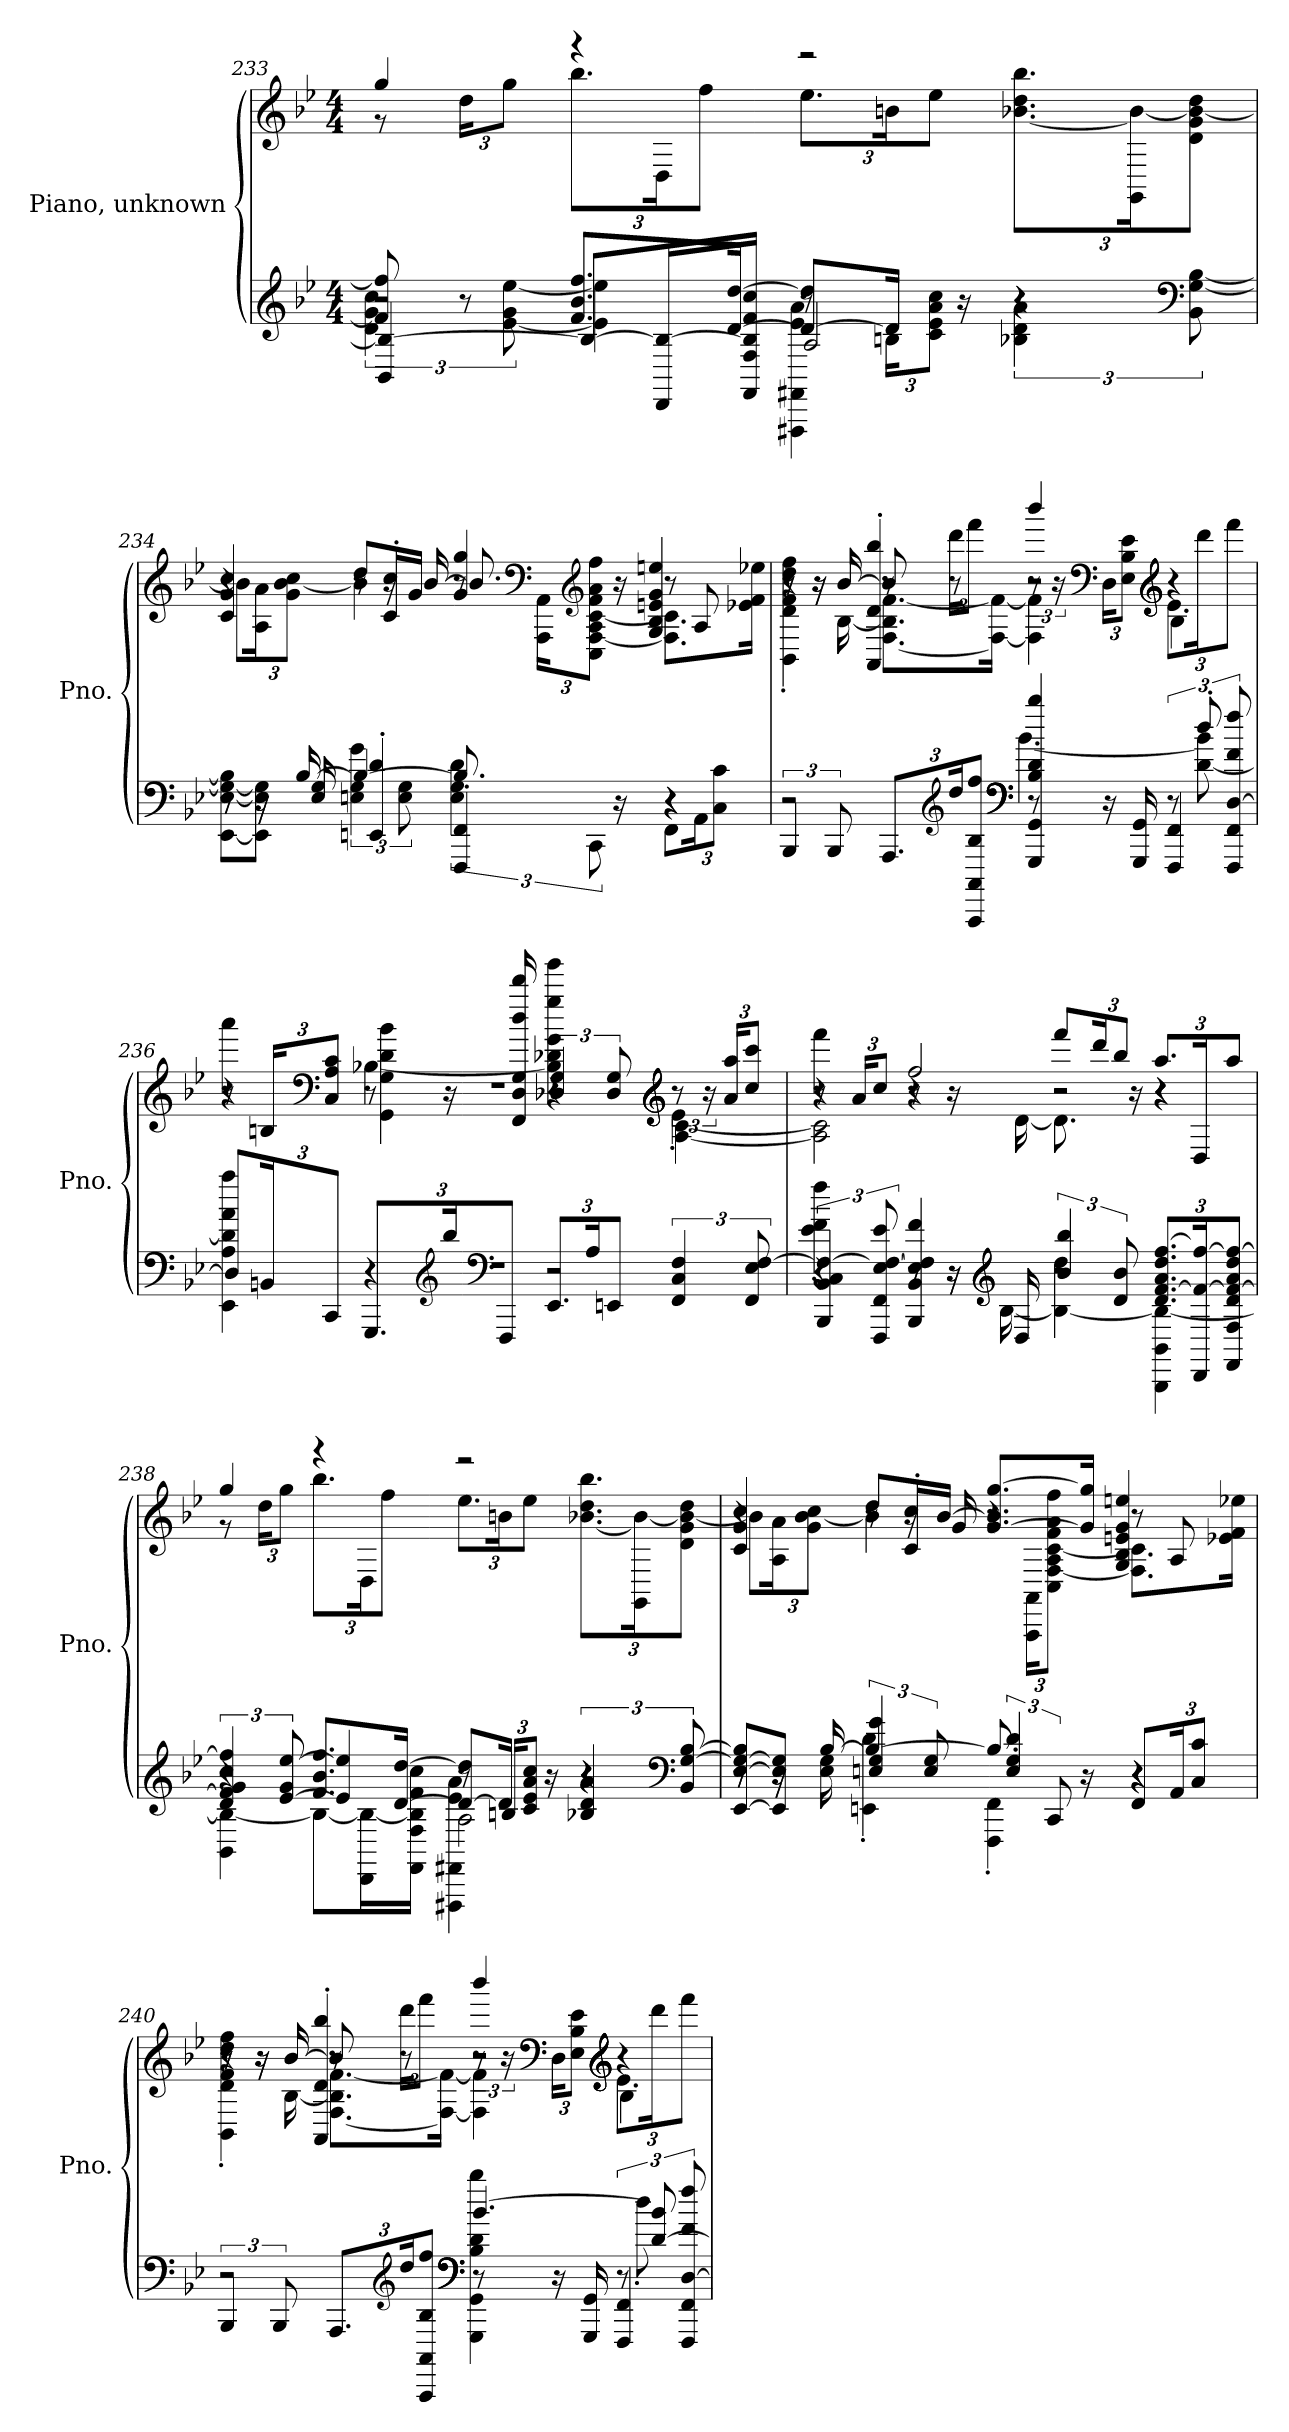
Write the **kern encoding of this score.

**kern	**kern
*part1	*part1
*staff2	*staff1
*I"Piano, unknown	*
*I'Pno.	*
!!LO:LB:g=z
*clefG2	*clefG2
*k[b-e-]	*k[b-e-]
*M4/4	*M4/4
=233	=233
*^	*^
*	*^	*	*
*	*	*^	*	*
8f/] 8ff/]	6d\ 6g\ 6cc\	4BB-/ 4B-/_	2r	4gg/	8r
*	*	*	*	*	*Xbrackettup
8r	.	.	.	.	24dd\KL
.	[12e-\ 12g\ [12ee-\	.	.	.	12gg\J
8.f/ 8.b-/ 8.ff/L	4e-\] 4ee-\]	8B-/L_	.	4r	12.bb-\L
.	.	16DD/ 16B-/_L	.	.	24D\K
.	.	.	.	.	12ff\J
[16d/ [16dd/Jk	.	16FF/ 16F/ 16B-/] 16f/ 16cc/JJ	.	.	.
8d/_ 8dd/]L	8r	2A/	4FFF#X\ 4FF#X\ 4e-\ 4a\	2r	12.ee-\L
*	*Xbrackettup	*	*	*	*
16d/Jk]	24Bn\KL	.	.	.	24bn\K
.	12c\ 12e-\ 12a\ 12cc\J	.	.	.	12ee-\J
16r	.	.	.	.	.
*	*brackettup	*	*	*	*
4r	6B-X\ 6d\ 6a\	.	4r	.	[12.b-X\ 12.dd\ 12.bb-\L
.	.	.	.	.	24GG\ 24b-\_K
*clefF4	*	*	*	*	*
.	12BB-\ [12G\ [12B-\	.	.	.	12d\ 12g\ 12b-\_ 12dd\J
*	*	*v	*v	*	*
!!LO:LB:g=z
=234	=234	=234	=234	=234
*	*	*	*	*^
8r	[8EE-\ [8E-\ 8G\_ 8B-\]L	8r	4c/ 4g/ 4cc/	8b-\L]	4r
16r	8EE-\] 8E-\] 8G\]J	16r	.	24A\ 24a\K	.
.	.	.	.	12g\ [12b-\ 12cc\J	.
[16B-/	.	16E-/ 16G/	.	.	.
4B-/_	6En\ 6G\ 6g\	4EEn/' 4d/'	8dd/L	4b-\]	8r
.	.	.	16c/' 16cc/'L	.	16r
.	12E\ 12G\	.	.	.	.
.	.	.	16g/JJ	.	[16b-/
8.B-/]	6E\ 6G\ 6d\	4FFF/' 4FF/'	4g/ 4gg/	8r	8.b-/]
*	*	*	*clefF4	*	*
.	.	.	.	24AAA\ 24AA\KL	.
*	*	*	*clefG2	*	*
.	12CC\	.	.	12C\ [12F\ 12A\ [12c\ 12f\ 12a\ 12ff\J	.
16r	.	.	.	.	16r
4r	8FF\L	4r	8r	8.F\] 8.c\]L	4G/ 4B-/ 4en/ 4g/ 4een/
*	*Xbrackettup	*	*	*	*
.	24AA\K	.	8A/	.	.
.	12C\ 12c\J	.	.	.	.
.	.	.	.	16e-X\ 16f\ 16ee-X\Jk	.
*	*	*	*v	*v	*v
!!LO:LB:g=z
=235	=235	=235	=235
*	*	*brackettup	*
*	*	*	*^
*	*	*	*	*^
*	*	*	*	*	*^
2r	2r	6BBB-/	8r	4BB-\' 4d\' 4f\' 4dd\' 4ff\'	4r	8r
.	.	.	16r	.	.	16r
.	.	12BBB-/	.	.	.	.
.	.	.	[16b-/	.	.	[16B-\
*	*	*Xbrackettup	*	*	*	*
.	.	12.AAA/L	8b-/]	8r	4AA/' 4d/' 4bb-/'	[8.F\ 8.B-\] [8.f\L
*clefG2	*	*	*	*	*	*
.	.	24dd/K	8r	24ddd\KL	.	.
.	.	12AAA/ 12AA/ 12B-/ 12ff/J	.	12fff\J	.	.
.	.	.	.	.	.	16F\_ 16f\_Jk
*clefF4	*	*	*	*	*	*
*	*	*	*	*brackettup	*	*
4GGG/ 4GG/ 4B-/ 4d/ 4bb-/	[4.b-\	8r	4bbb-/	12r	2r	4F\] 4f\]
.	.	.	.	24r	.	.
*	*	*	*clefF4	*	*	*
.	.	16r	.	24D\KL	.	.
.	.	.	.	12E-\ 12B-\ 12e-\J	.	.
.	.	16GGG/ 16GG/	.	.	.	.
*	*	*	*clefG2	*	*	*
*	*	*brackettup	*	*Xbrackettup	*	*
8r	.	6FFF/ 6FF/	4r	12.e-\L	.	4B-\
8dd'/	[8d\ 8b-\]	.	.	24ddd\K	.	.
.	.	12FFF/ 12FF/ [12D/ 12f/ 12ff/	.	12fff\J	.	.
!!LO:PB:g=z	!!	!!	!!
=236	=236	=236	=236	=236	=236	=236
1r	4EE-\ 4A\ 4d\] 4a\ 4aa\	8D/L]	1r	4aaa\	8r	4r
*	*	*Xbrackettup	*	*	*	*
.	.	24BBn/K	.	.	24Bn/KL	.
*	*	*	*clefF4	*	*	*
.	.	12CC/J	.	.	12C/ 12A/ 12c/J	.
.	4r	12.GGG/L	.	[4B-X\	8r	4GG\ 4G\ 4d\ 4b-\
*clefG2	*	*	*	*	*	*
.	.	24bb-/K	.	.	16r	.
*clefF4	*	*	*	*	*	*
.	.	12FFF/J	.	.	.	.
.	.	.	.	.	16FF/ 16D/ 16G/ 16dd/ 16ddd/	.
*	*	*	*	*	*brackettup	*
.	2r	12.EE-/L	.	4B-\] 4d-X\ 4g\ 4gg\ 4ggg\	6D-X/ 6G/	4r
.	.	24A/K	.	.	.	.
.	.	12EEn/J	.	.	12D-/ 12G/	.
*	*	*	*clefG2	*	*	*
*	*	*brackettup	*	*	*	*
.	.	6FF/ 6C/ 6F/	.	4e-'\	12r	[4A\ [4c\
.	.	.	.	.	24r	.
.	.	.	.	.	24a/ 24aa/KL	.
.	.	12FF/ 12E-/ [12F/	.	.	12cc/ 12ccc/J	.
!!LO:LB:g=z	!!	!!	!!
=237	=237	=237	=237	=237	=237	=237
4r	4e-\' 4f\' 4ff\'	6BBB-/ 6BB-/ 6C/ 6F/_	4r	4fff\	8r	2A\] 2c\]
*	*	*	*	*	*Xbrackettup	*
.	.	.	.	.	24a/KL	.
.	.	12FFF/ 12FF/ 12E-/ 12F/_ 12e-/	.	.	12cc/J	.
8r	8r	4BBB-/ 4BB-/ 4E-/ 4F/] 4f/	2ff/	8r	4r	.
16r	16r	.	.	16r	.	.
*clefG2	*	*	*	*	*	*
16D/	[16B-\	.	.	[16d\	.	.
2r	4B-\_ 4dd\	6b-/ 6bb-/	.	8.d\]	8fff/L	2r
.	.	.	.	.	24ddd/K	.
.	.	12d/ 12b-/	.	.	12bb-/J	.
.	.	.	.	16r	.	.
*	*	*Xbrackettup	*	*	*	*
.	4BBB-\ 4BB-\ 4B-\_	12.d/ [12.f/ 12.a/ 12.dd/ [12.ff/L	4r	4r	12.aa/L	.
.	.	24DD/ 24f/_ 24ff/_K	.	.	24D/K	.
.	.	12FF/ 12F/ 12d/ 12f/_ 12a/ 12dd/ 12ff/_J	.	.	12aa/J	.
*	*	*	*v	*v	*v	*v
!!LO:LB:g=z
=238	=238	=238	=238
*	*	*brackettup	*
*	*	*^	*^
4r	4BB-\ 4B-\_	6d/ 6f/] 6g/ 6cc/ 6ff/]	2r	4gg/	8r
.	.	.	.	.	24dd\KL
.	.	[12e-/ 12g/ [12ee-/	.	.	12gg\J
8.f/ 8.b-/ 8.ff/L	8B-\L_	4e-/] 4ee-/]	.	4r	12.bb-\L
.	16DD\ 16B-\_L	.	.	.	24D\K
.	.	.	.	.	12ff\J
[16d/ [16dd/Jk	16FF\ 16F\ 16B-\] 16f\ 16cc\JJ	.	.	.	.
8d/_ 8dd/]L	2A\	8r	4FFF#X\ 4FF#X\ 4e-\ 4a\	2r	12.ee-\L
*	*	*Xbrackettup	*	*	*
16d/Jk]	.	24Bn/KL	.	.	24bn\K
.	.	12c/ 12e-/ 12a/ 12cc/J	.	.	12ee-\J
16r	.	.	.	.	.
*	*	*brackettup	*	*	*
4r	.	6B-X/ 6d/ 6a/	4r	.	[12.b-X\ 12.dd\ 12.bb-\L
.	.	.	.	.	24GG\ 24b-\_K
*clefF4	*	*	*	*	*
.	.	12BB-/ [12G/ [12B-/	.	.	12d\ 12g\ 12b-\_ 12dd\J
*	*	*v	*v	*	*
!!LO:LB:g=z
=239	=239	=239	=239	=239
*	*	*	*	*^
8r	8r	[8EE-/ [8E-/ 8G/_ 8B-/]L	4c/ 4g/ 4cc/	8b-\L]	4r
16r	16r	8EE-/] 8E-/] 8G/]J	.	24A\ 24a\K	.
.	.	.	.	12g\ [12b-\ 12cc\J	.
[16B-/	16E-\ 16G\	.	.	.	.
4B-/_	4EEn\' 4d\'	6En/ 6G/ 6g/	8dd/L	4b-\]	8r
.	.	.	16c/' 16cc/'L	.	16r
.	.	12E/ 12G/	.	.	.
.	.	.	[16b-/JJ	.	16g/
8.B-/]	4FFF\' 4FF\'	6E/ 6G/ 6d/	[8.g/ 8.b-/] [8.gg/L	8r	4r
.	.	.	.	24AAA\ 24AA\KL	.
.	.	12CC/	.	12C\ [12F\ 12A\ [12c\ 12f\ 12a\ 12ff\J	.
16r	.	.	16g/] 16gg/]Jk	.	.
4r	4r	8FF/L	8r	8.F\] 8.c\]L	4G/ 4B-/ 4en/ 4g/ 4een/
*	*	*Xbrackettup	*	*	*
.	.	24AA/K	8A/	.	.
.	.	12C/ 12c/J	.	.	.
.	.	.	.	16e-X\ 16f\ 16ee-X\Jk	.
*	*	*	*v	*v	*v
!!LO:LB:g=z
=240	=240	=240	=240
*	*	*brackettup	*
*	*	*	*^
*	*	*	*	*^
*	*	*	*	*	*^
2r	2r	6BBB-/	8r	4BB-\' 4d\' 4f\' 4dd\' 4ff\'	4r	8r
.	.	.	16r	.	.	16r
.	.	12BBB-/	.	.	.	.
.	.	.	[16b-/	.	.	[16B-\
*	*	*Xbrackettup	*	*	*	*
.	.	12.AAA/L	8b-/]	8r	4AA/' 4d/' 4bb-/'	[8.F\ 8.B-\] [8.f\L
*clefG2	*	*	*	*	*	*
.	.	24dd/K	8r	24ddd\KL	.	.
.	.	12AAA/ 12AA/ 12B-/ 12ff/J	.	12fff\J	.	.
.	.	.	.	.	.	16F\_ 16f\_Jk
*clefF4	*	*	*	*	*	*
*	*	*	*	*brackettup	*	*
[4.b-/	4GGG\ 4GG\ 4B-\ 4d\ 4bb-\	8r	4bbb-/	12r	2r	4F\] 4f\]
.	.	.	.	24r	.	.
*	*	*	*clefF4	*	*	*
.	.	16r	.	24D\KL	.	.
.	.	.	.	12E-\ 12B-\ 12e-\J	.	.
.	.	16GGG/ 16GG/	.	.	.	.
*	*	*	*clefG2	*	*	*
*	*	*brackettup	*	*Xbrackettup	*	*
.	8r	6FFF/ 6FF/	4r	12.e-\L	.	4B-\
[8d/ 8b-/]	8dd'\	.	.	24ddd\K	.	.
.	.	12FFF/ 12FF/ [12D/ 12f/ 12ff/	.	12fff\J	.	.
*v	*v	*v	*	*	*	*
*	*v	*v	*v	*v
=	=
*-	*-
